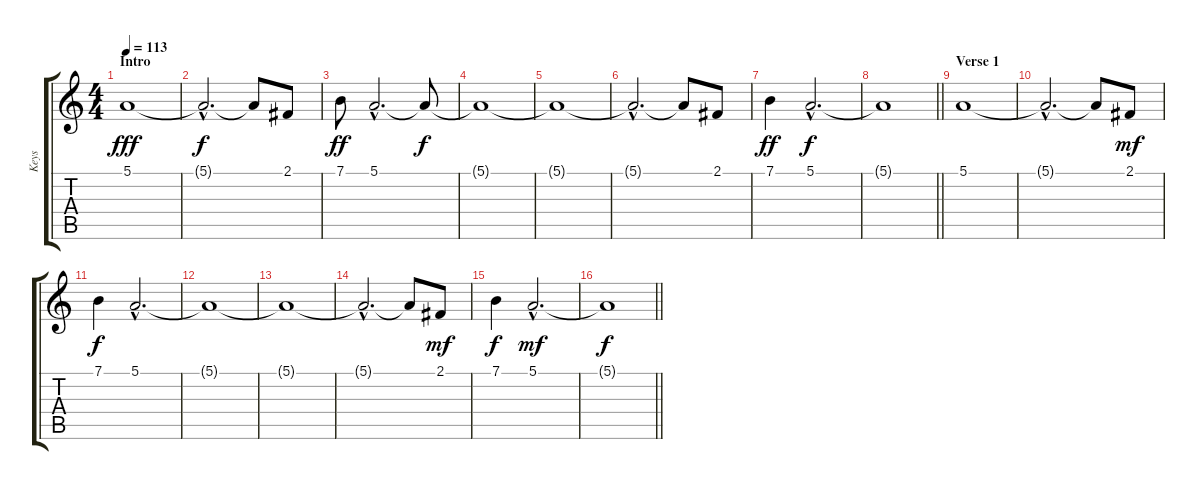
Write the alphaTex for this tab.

\track ("Keys" "Keys") {instrument lead1square}
\staff {score tabs}
\tuning (E4 B3 G3 D3 A2 E2) {hide}
\ts (4 4)
\section ("" "Intro")
\tempo 113
\clef g2
\ks c
5.1.1{dy fff instrument lead1square} |
5.1{hac t}.2{d dy f} 5.1{t}.8 2.1.8 |
7.1.8{dy ff} 5.1{hac}.2{d} 5.1{t}.8{dy f} |
5.1{t}.1 |
5.1{t}.1 |
5.1{hac t}.2{d} 5.1{t}.8 2.1.8 |
7.1.4{dy ff} 5.1{hac}.2{d dy f} |
\barLineRight lightlight
5.1{t}.1 |
\section ("" "Verse 1")
5.1.1 |
5.1{hac t}.2{d} 5.1{t}.8 2.1.8{dy mf} |
7.1.4{dy f} 5.1{hac}.2{d} |
5.1{t}.1 |
5.1{t}.1 |
5.1{hac t}.2{d} 5.1{t}.8 2.1.8{dy mf} |
7.1.4{dy f} 5.1{hac}.2{d dy mf} |
\barLineRight lightlight
5.1{t}.1{dy f}
